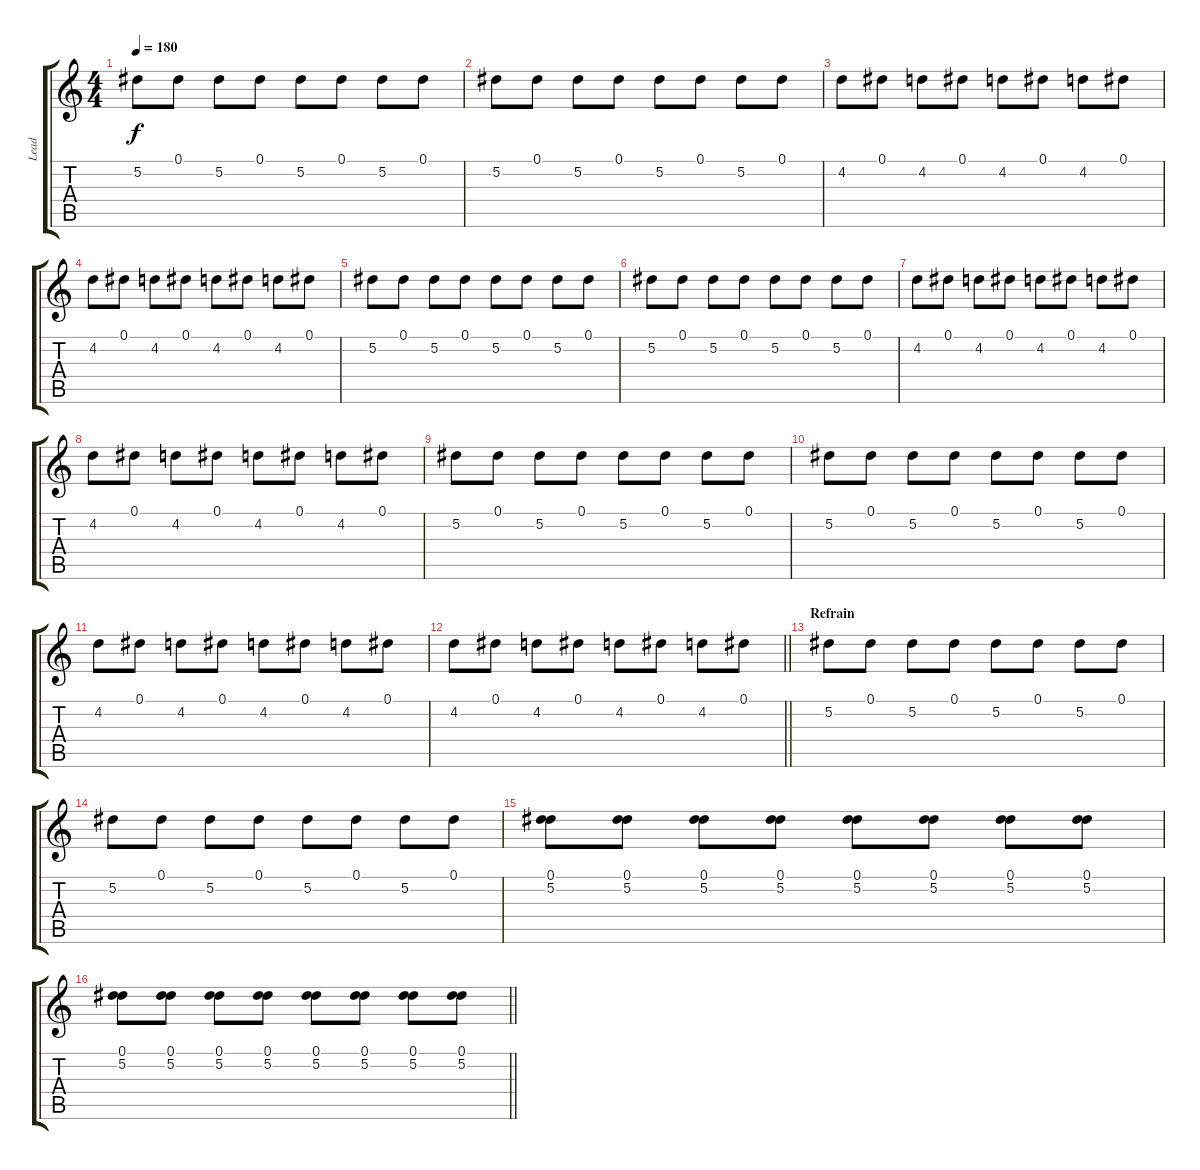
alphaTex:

\track ("Lead" "Lead") {instrument acousticguitarsteel}
\staff {score tabs}
\tuning (Eb4 Bb3 Gb3 Db3 Ab2 Eb2) {hide}
\ts (4 4)
\tempo 180
\clef g2
\ks c
5.2.8{dy f} 0.1.8 5.2.8 0.1.8 5.2.8 0.1.8 5.2.8 0.1.8 |
5.2.8 0.1.8 5.2.8 0.1.8 5.2.8 0.1.8 5.2.8 0.1.8 |
4.2.8 0.1.8 4.2.8 0.1.8 4.2.8 0.1.8 4.2.8 0.1.8 |
4.2.8 0.1.8 4.2.8 0.1.8 4.2.8 0.1.8 4.2.8 0.1.8 |
5.2.8 0.1.8 5.2.8 0.1.8 5.2.8 0.1.8 5.2.8 0.1.8 |
5.2.8 0.1.8 5.2.8 0.1.8 5.2.8 0.1.8 5.2.8 0.1.8 |
4.2.8 0.1.8 4.2.8 0.1.8 4.2.8 0.1.8 4.2.8 0.1.8 |
4.2.8 0.1.8 4.2.8 0.1.8 4.2.8 0.1.8 4.2.8 0.1.8 |
5.2.8 0.1.8 5.2.8 0.1.8 5.2.8 0.1.8 5.2.8 0.1.8 |
5.2.8 0.1.8 5.2.8 0.1.8 5.2.8 0.1.8 5.2.8 0.1.8 |
4.2.8 0.1.8 4.2.8 0.1.8 4.2.8 0.1.8 4.2.8 0.1.8 |
\barLineRight lightlight
4.2.8 0.1.8 4.2.8 0.1.8 4.2.8 0.1.8 4.2.8 0.1.8 |
\section ("" "Refrain")
5.2.8 0.1.8 5.2.8 0.1.8 5.2.8 0.1.8 5.2.8 0.1.8 |
5.2.8 0.1.8 5.2.8 0.1.8 5.2.8 0.1.8 5.2.8 0.1.8 |
(0.1 5.2).8 (0.1 5.2).8 (0.1 5.2).8 (0.1 5.2).8 (0.1 5.2).8 (0.1 5.2).8 (0.1 5.2).8 (0.1 5.2).8 |
\barLineRight lightlight
(0.1 5.2).8 (0.1 5.2).8 (0.1 5.2).8 (0.1 5.2).8 (0.1 5.2).8 (0.1 5.2).8 (0.1 5.2).8 (0.1 5.2).8
